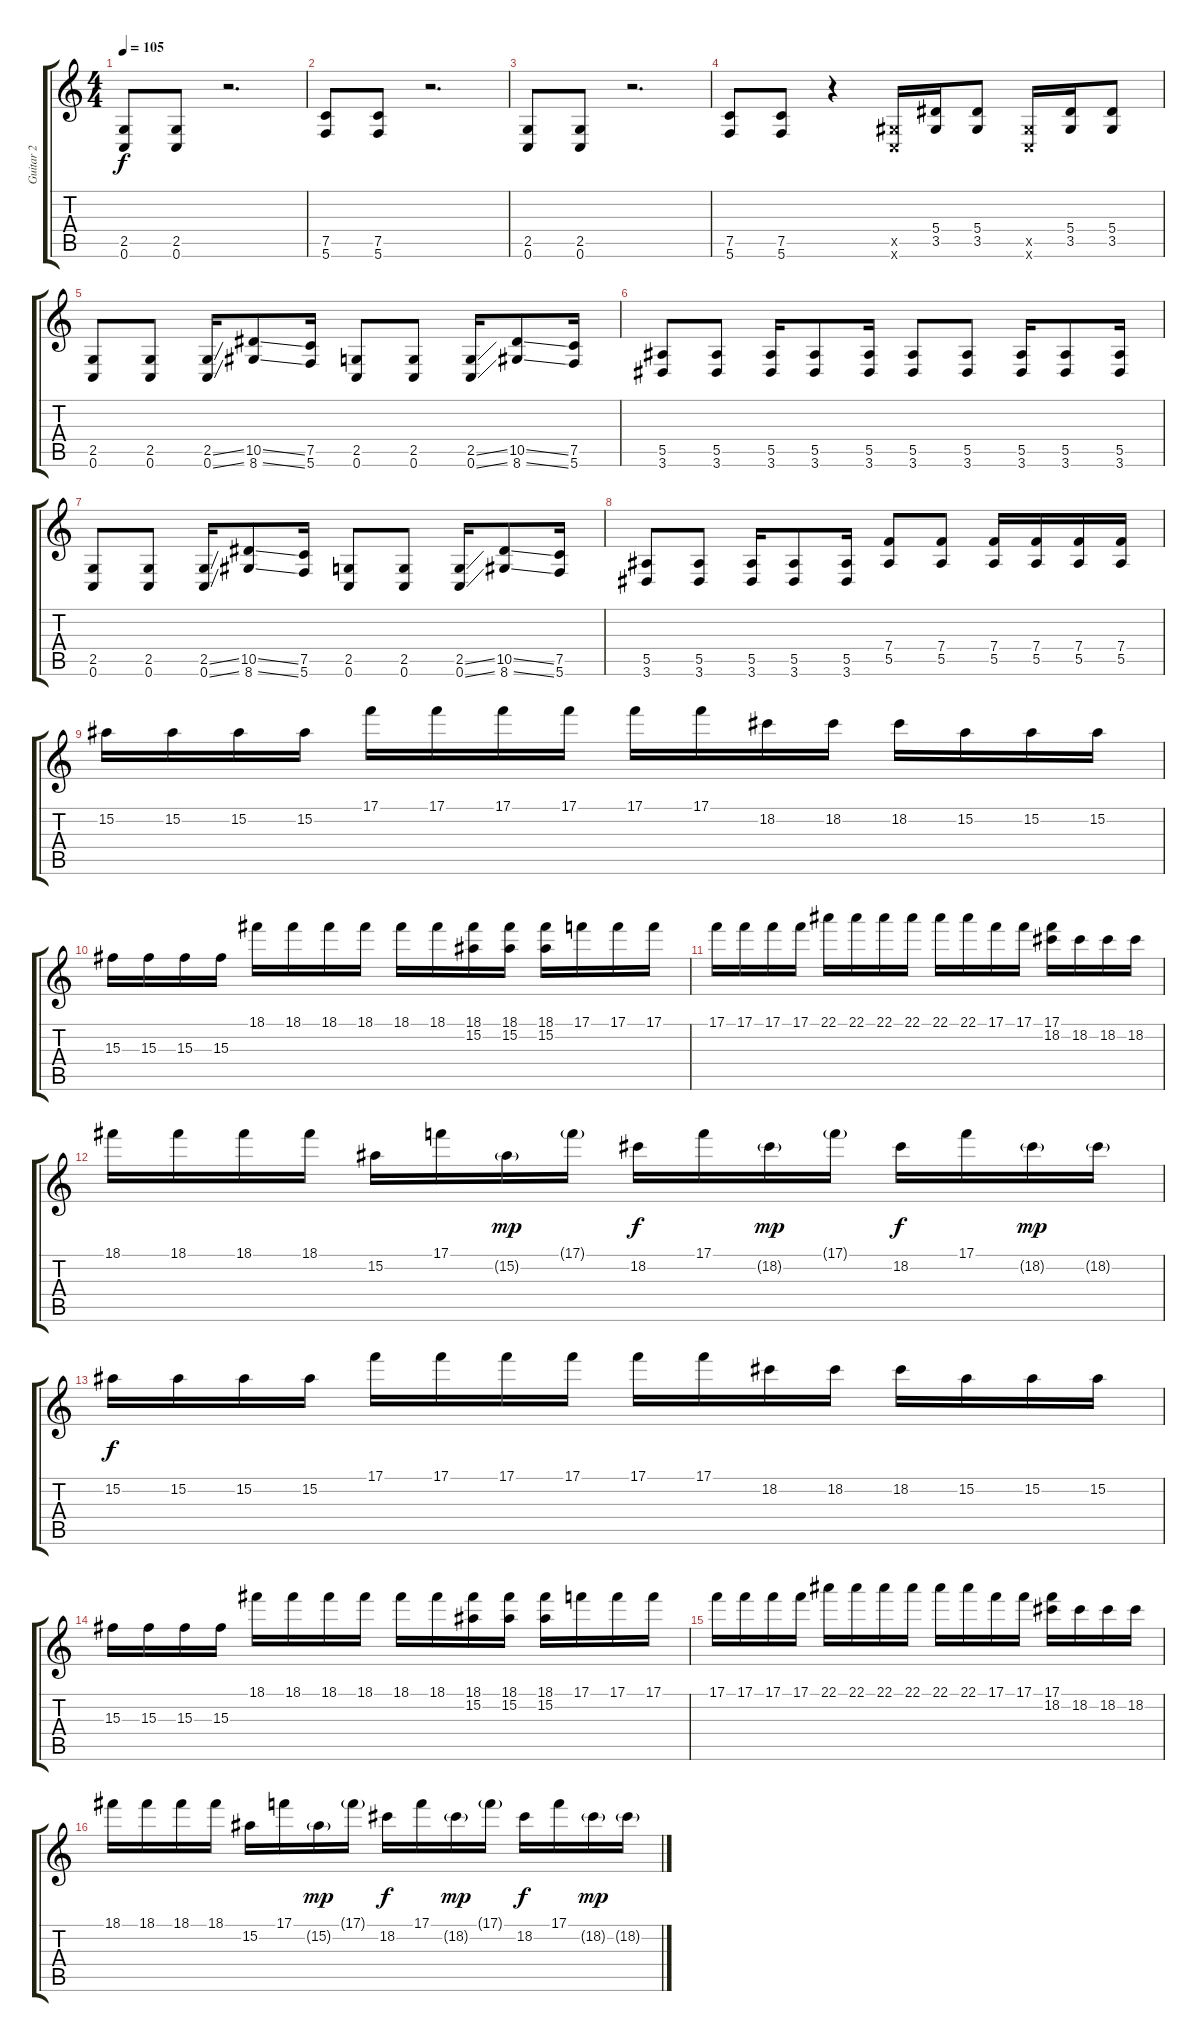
\track ("Guitar 2" "Guitar 2") {instrument distortionguitar}
\staff {score tabs}
\tuning (C4 G3 Eb3 Bb2 F2 C2) {hide}
\ts (4 4)
\tempo 105
\clef g2
\ks c
(2.5 0.6).8{dy f} (2.5 0.6).8 r.2{d} |
(7.5 5.6).8 (7.5 5.6).8 r.2{d} |
(2.5 0.6).8 (2.5 0.6).8 r.2{d} |
(7.5 5.6).8 (7.5 5.6).8 r.4 (3.5{x} 0.6{x}).16 (5.4 3.5).16 (5.4 3.5).8 (3.5{x} 0.6{x}).16 (5.4 3.5).16 (5.4 3.5).8 |
(2.5 0.6).8 (2.5 0.6).8 (2.5{ss} 0.6{ss}).16 (10.5{ss} 8.6{ss}).8 (7.5 5.6).16 (2.5 0.6).8 (2.5 0.6).8 (2.5{ss} 0.6{ss}).16 (10.5{ss} 8.6{ss}).8 (7.5 5.6).16 |
(5.5 3.6).8 (5.5 3.6).8 (5.5 3.6).16 (5.5 3.6).8 (5.5 3.6).16 (5.5 3.6).8 (5.5 3.6).8 (5.5 3.6).16 (5.5 3.6).8 (5.5 3.6).16 |
(2.5 0.6).8 (2.5 0.6).8 (2.5{ss} 0.6{ss}).16 (10.5{ss} 8.6{ss}).8 (7.5 5.6).16 (2.5 0.6).8 (2.5 0.6).8 (2.5{ss} 0.6{ss}).16 (10.5{ss} 8.6{ss}).8 (7.5 5.6).16 |
(5.5 3.6).8 (5.5 3.6).8 (5.5 3.6).16 (5.5 3.6).8 (5.5 3.6).16 (7.4 5.5).8 (7.4 5.5).8 (7.4 5.5).16 (7.4 5.5).16 (7.4 5.5).16 (7.4 5.5).16 |
15.2.16 15.2.16 15.2.16 15.2.16 17.1.16 17.1.16 17.1.16 17.1.16 17.1.16 17.1.16 18.2.16 18.2.16 18.2.16 15.2.16 15.2.16 15.2.16 |
15.3.16 15.3.16 15.3.16 15.3.16 18.1.16 18.1.16 18.1.16 18.1.16 18.1.16 18.1.16 (18.1 15.2).16 (18.1 15.2).16 (18.1 15.2).16 17.1.16 17.1.16 17.1.16 |
17.1.16 17.1.16 17.1.16 17.1.16 22.1.16 22.1.16 22.1.16 22.1.16 22.1.16 22.1.16 17.1.16 17.1.16 (17.1 18.2).16 18.2.16 18.2.16 18.2.16 |
18.1.16 18.1.16 18.1.16 18.1.16 15.2.16 17.1.16 15.2{g}.16{dy mp} 17.1{g}.16 18.2.16{dy f} 17.1.16 18.2{g}.16{dy mp} 17.1{g}.16 18.2.16{dy f} 17.1.16 18.2{g}.16{dy mp} 18.2{g}.16 |
15.2.16{dy f} 15.2.16 15.2.16 15.2.16 17.1.16 17.1.16 17.1.16 17.1.16 17.1.16 17.1.16 18.2.16 18.2.16 18.2.16 15.2.16 15.2.16 15.2.16 |
15.3.16 15.3.16 15.3.16 15.3.16 18.1.16 18.1.16 18.1.16 18.1.16 18.1.16 18.1.16 (18.1 15.2).16 (18.1 15.2).16 (18.1 15.2).16 17.1.16 17.1.16 17.1.16 |
17.1.16 17.1.16 17.1.16 17.1.16 22.1.16 22.1.16 22.1.16 22.1.16 22.1.16 22.1.16 17.1.16 17.1.16 (17.1 18.2).16 18.2.16 18.2.16 18.2.16 |
18.1.16 18.1.16 18.1.16 18.1.16 15.2.16 17.1.16 15.2{g}.16{dy mp} 17.1{g}.16 18.2.16{dy f} 17.1.16 18.2{g}.16{dy mp} 17.1{g}.16 18.2.16{dy f} 17.1.16 18.2{g}.16{dy mp} 18.2{g}.16
